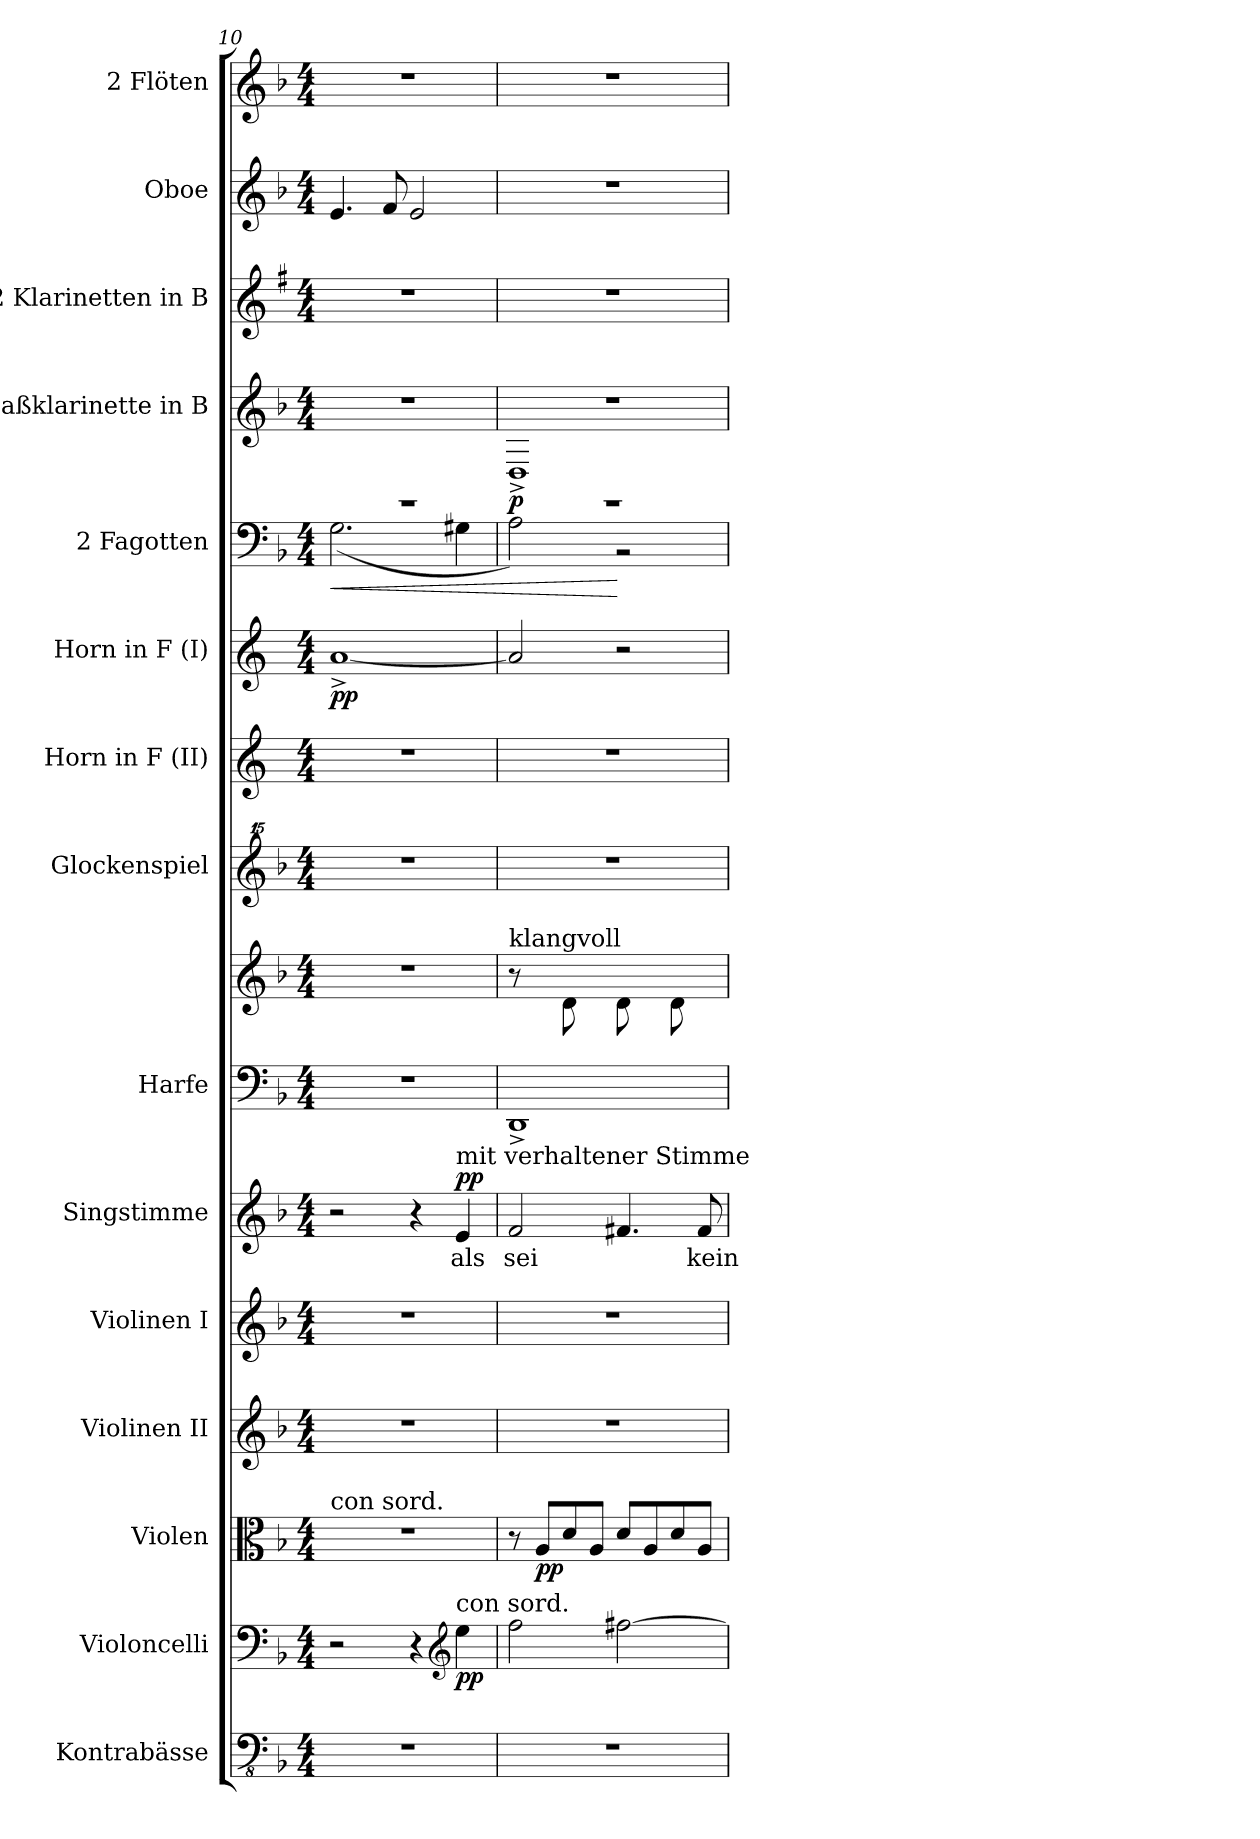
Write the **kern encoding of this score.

**kern	**kern	**dynam	**kern	**dynam	**kern	**kern	**kern	**text	**dynam	**kern	**kern	**kern	**kern	**kern	**dynam	**kern	**dynam	**kern	**dynam	**kern	**kern	**kern
*part15	*part14	*part14	*part13	*part13	*part12	*part11	*part10	*part10	*part10	*part9	*part9	*part8	*part7	*part6	*part6	*part5	*part5	*part4	*part4	*part3	*part2	*part1
*staff16	*staff15	*staff15	*staff14	*staff14	*staff13	*staff12	*staff11	*staff11	*staff11	*staff10	*staff9	*staff8	*staff7	*staff6	*staff6	*staff5	*staff5	*staff4	*staff4	*staff3	*staff2	*staff1
*I"Kontrabässe	*I"Violoncelli	*	*I"Violen	*	*I"Violinen II	*I"Violinen I	*I"Singstimme	*	*	*I"Harfe	*	*I"Glockenspiel	*I"Horn in F (II)	*I"Horn in F (I)	*	*I"2 Fagotten	*	*I"Baßklarinette in B	*	*I"2 Klarinetten in B	*I"Oboe	*I"2 Flöten
*I'Kb.	*I'Vc.	*	*	*	*I'Vl. II	*I'Vl. I	*I'Singst.	*	*	*I'Hf.	*	*I'Glk.	*I'Hr. II	*I'Hr. I	*	*I'Fg.	*	*I'Bklar. (B)	*	*I'Klar. (B)	*I'Ob.	*I'Fl.
!!LO:PB:g=z
*clefFv4	*clefF4	*	*clefC3	*	*clefG2	*clefG2	*clefG2	*	*	*clefF4	*clefG2	*clefG^^2	*clefG2	*clefG2	*	*clefF4	*	*clefG2	*	*clefG2	*clefG2	*clefG2
*	*	*	*	*	*	*	*	*	*	*	*	*	*ITrd4c7	*ITrd4c7	*	*	*	*ITrd8c14	*	*ITrd1c2	*	*
*k[b-]	*k[b-]	*	*k[b-]	*	*k[b-]	*k[b-]	*k[b-]	*	*	*k[b-]	*k[b-]	*k[b-]	*k[b-]	*k[b-]	*	*k[b-]	*	*k[b-]	*	*k[b-]	*k[b-]	*k[b-]
*M4/4	*M4/4	*	*M4/4	*	*M4/4	*M4/4	*M4/4	*	*	*M4/4	*M4/4	*M4/4	*M4/4	*M4/4	*	*M4/4	*	*M4/4	*	*M4/4	*M4/4	*M4/4
=10	=10	=10	=10	=10	=10	=10	=10	=10	=10	=10	=10	=10	=10	=10	=10	=10	=10	=10	=10	=10	=10	=10
!	!	!	!	!	!	!	!	!	!	!	!	!	!	!	!	!LO:TX:b:t=II	!	!	!	!	!	!
!	!	!	!LO:TX:a:t=con sord.	!	!	!	!	!	!	!	!	!	!	!	!	!	!	!	!	!	!	!
!	!	!	!	!	!	!	!	!	!	!	!	!	!	!	!LO:DY:b	!	!LO:HP:b	!	!	!	!	!
*	*	*	*	*	*	*	*	*	*	*	*	*	*	*	*	*^	*	*	*	*	*	*
1r	2r	.	1r	.	1r	1r	2r	.	.	1r	1r	1r	1r	[1d^	pp	1r	(<2.G\	<	1r	.	1r	4.e/	1r
.	.	.	.	.	.	.	.	.	.	.	.	.	.	.	.	.	.	.	.	.	.	8f/	.
.	4r	.	.	.	.	.	4r	.	.	.	.	.	.	.	.	.	.	.	.	.	.	2e/	.
*	*clefG2	*	*	*	*	*	*	*	*	*	*	*	*	*	*	*	*	*	*	*	*	*	*
!	!	!	!	!	!	!	!LO:TX:a:t=mit verhaltener Stimme	!	!	!	!	!	!	!	!	!	!	!	!	!	!	!	!
!	!LO:TX:a:t=con sord.	!	!	!	!	!	!	!	!	!	!	!	!	!	!	!	!	!	!	!	!	!	!
!	!	!LO:DY:b	!	!	!	!	!	!LO:LY:b	!LO:DY:a	!	!	!	!	!	!	!	!	!	!	!	!	!	!
.	4ee\	pp	.	.	.	.	4e/	als	pp	.	.	.	.	.	.	.	4G#X\	.	.	.	.	.	.
=11	=11	=11	=11	=11	=11	=11	=11	=11	=11	=11	=11	=11	=11	=11	=11	=11	=11	=11	=11	=11	=11	=11	=11
!	!	!	!	!	!	!	!	!	!	!	!LO:TX:a:t=klangvoll	!	!	!	!	!	!	!	!	!	!	!	!
!	!	!	!	!	!	!	!	!LO:LY:b	!	!	!	!	!	!	!	!	!	!	!	!LO:DY:b	!	!	!
*	*	*	*	*	*	*	*	*	*	*^	*	*	*	*	*	*	*	*	*^	*	*	*	*
1r	2ff\	.	8r	.	1r	1r	2f/	sei	.	8ryy	1DD^	8r	1r	1r	2d/]	.	1r	2A\)	.	1r	1DD^	p	1r	1r	1r
!	!	!	!	!LO:DY:b	!	!	!	!	!	!	!	!	!	!	!	!	!	!	!	!	!	!	!	!	!
.	.	.	8A/L	pp	.	.	.	.	.	8A/L	.	8ryy	.	.	.	.	.	.	.	.	.	.	.	.	.
.	.	.	8d/	.	.	.	.	.	.	8ryy	.	8d\	.	.	.	.	.	.	.	.	.	.	.	.	.
.	.	.	8A/J	.	.	.	.	.	.	8A/J	.	8ryy	.	.	.	.	.	.	.	.	.	.	.	.	.
.	[2ff#X\	.	8d/L	.	.	.	4.f#X/	.	.	8ryy	.	8d\L	.	.	2r	.	.	2r	[	.	.	.	.	.	.
.	.	.	8A/	.	.	.	.	.	.	8A/	.	8ryy	.	.	.	.	.	.	.	.	.	.	.	.	.
.	.	.	8d/	.	.	.	.	.	.	8ryy	.	8d\	.	.	.	.	.	.	.	.	.	.	.	.	.
!	!	!	!	!	!	!	!	!LO:LY:b	!	!	!	!	!	!	!	!	!	!	!	!	!	!	!	!	!
.	.	.	8A/J	.	.	.	8f#/	kein	.	8A/J	.	8ryy	.	.	.	.	.	.	.	.	.	.	.	.	.
*	*	*	*	*	*	*	*	*	*	*	*	*	*	*	*	*	*v	*v	*	*	*	*	*	*	*
*	*	*	*	*	*	*	*	*	*	*v	*v	*	*	*	*	*	*	*	*v	*v	*	*	*	*
=	=	=	=	=	=	=	=	=	=	=	=	=	=	=	=	=	=	=	=	=	=	=
*-	*-	*-	*-	*-	*-	*-	*-	*-	*-	*-	*-	*-	*-	*-	*-	*-	*-	*-	*-	*-	*-	*-
